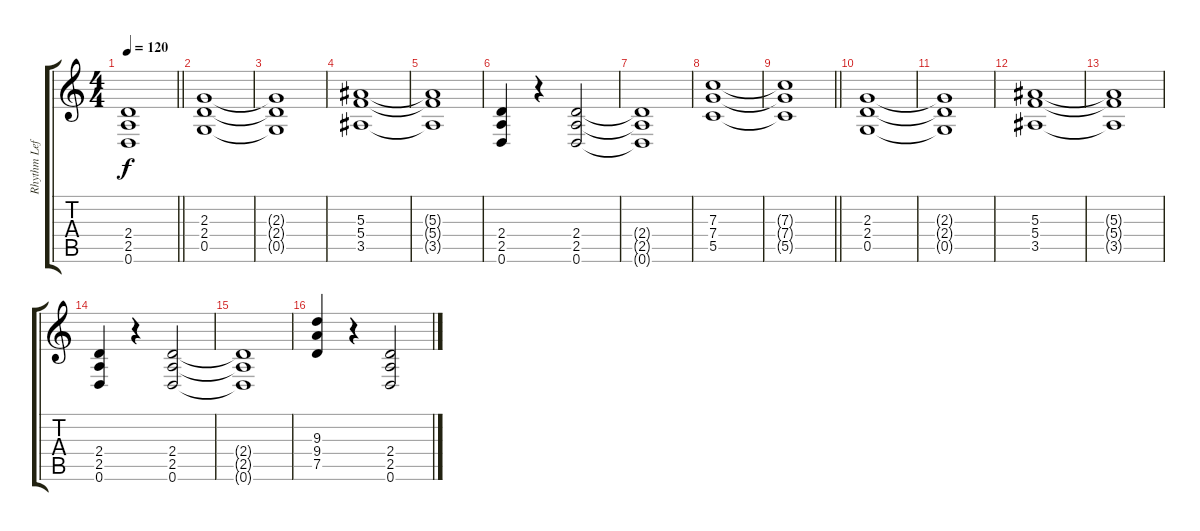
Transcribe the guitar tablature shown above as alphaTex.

\track ("Rhythm Left" "Rhythm Lef") {instrument distortionguitar}
\staff {score tabs}
\tuning (D4 A3 F3 C3 G2 D2) {hide}
\ts (4 4)
\tempo 120
\clef g2
\barLineRight lightlight
\ks c
(2.4{t} 2.5{t} 0.6{t}).1{dy f} |
(2.3 2.4 0.5).1 |
(2.3{t} 2.4{t} 0.5{t}).1 |
(5.3 5.4 3.5).1 |
(5.3{t} 5.4{t} 3.5{t}).1 |
(2.4 2.5 0.6).4 r.4 (2.4 2.5 0.6).2 |
(2.4{t} 2.5{t} 0.6{t}).1 |
(7.3 7.4 5.5).1 |
\barLineRight lightlight
(7.3{t} 7.4{t} 5.5{t}).1 |
(2.3 2.4 0.5).1 |
(2.3{t} 2.4{t} 0.5{t}).1 |
(5.3 5.4 3.5).1 |
(5.3{t} 5.4{t} 3.5{t}).1 |
(2.4 2.5 0.6).4 r.4 (2.4 2.5 0.6).2 |
(2.4{t} 2.5{t} 0.6{t}).1 |
(9.3 9.4 7.5).4 r.4 (2.4 2.5 0.6).2
